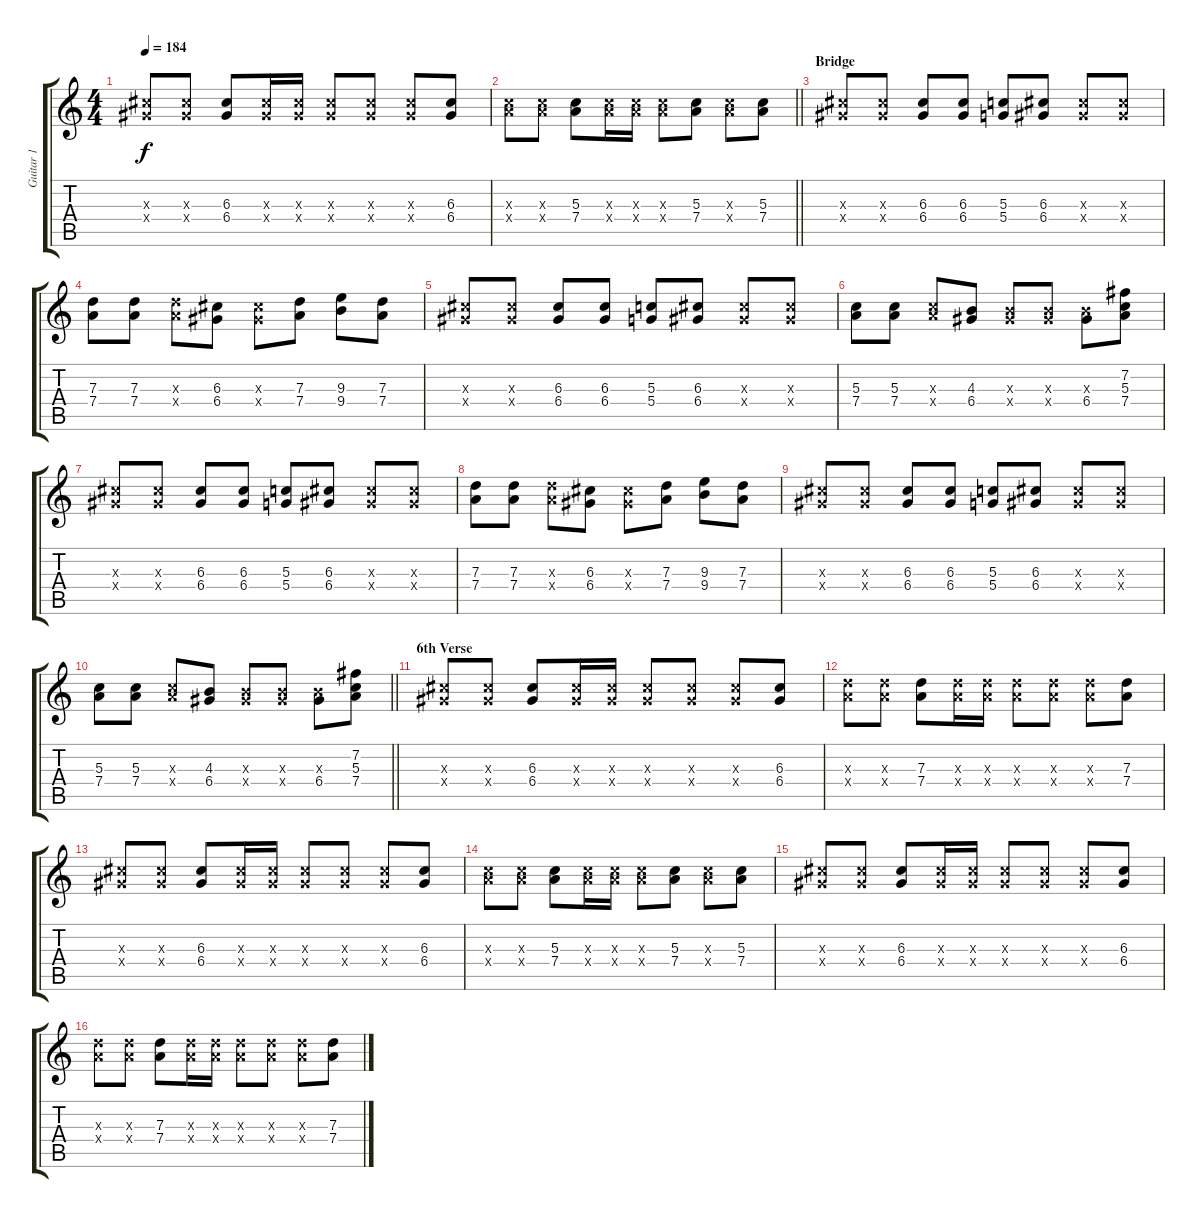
\track ("Guitar 1" "Guitar 1") {instrument distortionguitar}
\staff {score tabs}
\tuning (E4 B3 G3 D3 A2 E2) {hide}
\ts (4 4)
\tempo 184
\clef g2
\ks c
(6.3{x} 6.4{x}).8{dy f} (6.3{x} 6.4{x}).8 (6.3 6.4).8 (6.3{x} 6.4{x}).16 (6.3{x} 6.4{x}).16 (6.3{x} 6.4{x}).8 (6.3{x} 6.4{x}).8 (6.3{x} 6.4{x}).8 (6.3 6.4).8 |
\barLineRight lightlight
(5.3{x} 7.4{x}).8 (5.3{x} 7.4{x}).8 (5.3 7.4).8 (5.3{x} 7.4{x}).16 (5.3{x} 7.4{x}).16 (5.3{x} 7.4{x}).8 (5.3 7.4).8 (5.3{x} 7.4{x}).8 (5.3 7.4).8 |
\section ("" "Bridge")
(6.3{x} 6.4{x}).8 (6.3{x} 6.4{x}).8 (6.3 6.4).8 (6.3 6.4).8 (5.3 5.4).8 (6.3 6.4).8 (6.3{x} 6.4{x}).8 (6.3{x} 6.4{x}).8 |
(7.3 7.4).8 (7.3 7.4).8 (7.3{x} 7.4{x}).8 (6.3 6.4).8 (6.3{x} 6.4{x}).8 (7.3 7.4).8 (9.3 9.4).8 (7.3 7.4).8 |
(6.3{x} 6.4{x}).8 (6.3{x} 6.4{x}).8 (6.3 6.4).8 (6.3 6.4).8 (5.3 5.4).8 (6.3 6.4).8 (6.3{x} 6.4{x}).8 (6.3{x} 6.4{x}).8 |
(5.3 7.4).8 (5.3 7.4).8 (5.3{x} 7.4{x}).8 (4.3 6.4).8 (4.3{x} 6.4{x}).8 (4.3{x} 6.4{x}).8 (4.3{x} 6.4).8 (7.2 5.3 7.4).8 |
(6.3{x} 6.4{x}).8 (6.3{x} 6.4{x}).8 (6.3 6.4).8 (6.3 6.4).8 (5.3 5.4).8 (6.3 6.4).8 (6.3{x} 6.4{x}).8 (6.3{x} 6.4{x}).8 |
(7.3 7.4).8 (7.3 7.4).8 (7.3{x} 7.4{x}).8 (6.3 6.4).8 (6.3{x} 6.4{x}).8 (7.3 7.4).8 (9.3 9.4).8 (7.3 7.4).8 |
(6.3{x} 6.4{x}).8 (6.3{x} 6.4{x}).8 (6.3 6.4).8 (6.3 6.4).8 (5.3 5.4).8 (6.3 6.4).8 (6.3{x} 6.4{x}).8 (6.3{x} 6.4{x}).8 |
\barLineRight lightlight
(5.3 7.4).8 (5.3 7.4).8 (5.3{x} 7.4{x}).8 (4.3 6.4).8 (4.3{x} 6.4{x}).8 (4.3{x} 6.4{x}).8 (4.3{x} 6.4).8 (7.2 5.3 7.4).8 |
\section ("" "6th Verse")
(6.3{x} 6.4{x}).8 (6.3{x} 6.4{x}).8 (6.3 6.4).8 (6.3{x} 6.4{x}).16 (6.3{x} 6.4{x}).16 (6.3{x} 6.4{x}).8 (6.3{x} 6.4{x}).8 (6.3{x} 6.4{x}).8 (6.3 6.4).8 |
(7.3{x} 7.4{x}).8 (7.3{x} 7.4{x}).8 (7.3 7.4).8 (7.3{x} 7.4{x}).16 (7.3{x} 7.4{x}).16 (7.3{x} 7.4{x}).8 (7.3{x} 7.4{x}).8 (7.3{x} 7.4{x}).8 (7.3 7.4).8 |
(6.3{x} 6.4{x}).8 (6.3{x} 6.4{x}).8 (6.3 6.4).8 (6.3{x} 6.4{x}).16 (6.3{x} 6.4{x}).16 (6.3{x} 6.4{x}).8 (6.3{x} 6.4{x}).8 (6.3{x} 6.4{x}).8 (6.3 6.4).8 |
(5.3{x} 7.4{x}).8 (5.3{x} 7.4{x}).8 (5.3 7.4).8 (5.3{x} 7.4{x}).16 (5.3{x} 7.4{x}).16 (5.3{x} 7.4{x}).8 (5.3 7.4).8 (5.3{x} 7.4{x}).8 (5.3 7.4).8 |
(6.3{x} 6.4{x}).8 (6.3{x} 6.4{x}).8 (6.3 6.4).8 (6.3{x} 6.4{x}).16 (6.3{x} 6.4{x}).16 (6.3{x} 6.4{x}).8 (6.3{x} 6.4{x}).8 (6.3{x} 6.4{x}).8 (6.3 6.4).8 |
(7.3{x} 7.4{x}).8 (7.3{x} 7.4{x}).8 (7.3 7.4).8 (7.3{x} 7.4{x}).16 (7.3{x} 7.4{x}).16 (7.3{x} 7.4{x}).8 (7.3{x} 7.4{x}).8 (7.3{x} 7.4{x}).8 (7.3 7.4).8
